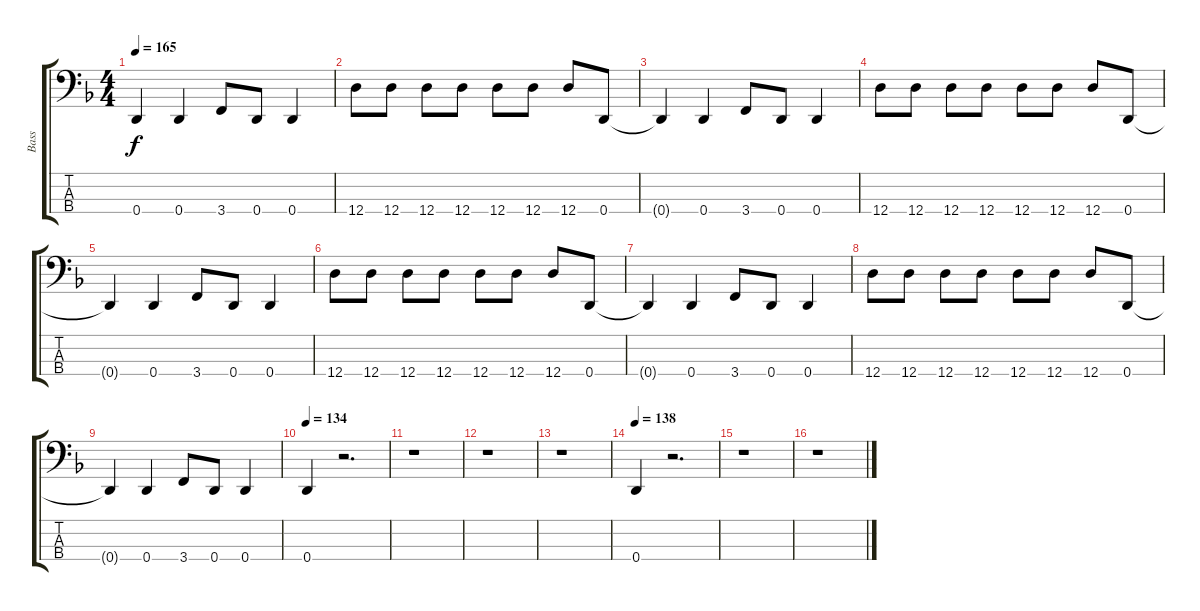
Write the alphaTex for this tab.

\track ("Bass" "Bass") {instrument electricbassfinger}
\staff {score tabs}
\tuning (G2 D2 A1 D1) {hide}
\ts (4 4)
\tempo 165
\clef f4
\ks f
0.4{t}.4{dy f} 0.4.4 3.4.8 0.4.8 0.4.4 |
12.4.8 12.4.8 12.4.8 12.4.8 12.4.8 12.4.8 12.4.8 0.4.8 |
0.4{t}.4 0.4.4 3.4.8 0.4.8 0.4.4 |
12.4.8 12.4.8 12.4.8 12.4.8 12.4.8 12.4.8 12.4.8 0.4.8 |
0.4{t}.4 0.4.4 3.4.8 0.4.8 0.4.4 |
12.4.8 12.4.8 12.4.8 12.4.8 12.4.8 12.4.8 12.4.8 0.4.8 |
0.4{t}.4 0.4.4 3.4.8 0.4.8 0.4.4 |
12.4.8 12.4.8 12.4.8 12.4.8 12.4.8 12.4.8 12.4.8 0.4.8 |
0.4{t}.4 0.4.4 3.4.8 0.4.8 0.4.4 |
\tempo 134
0.4.4 r.2{d} |
r.1 |
r.1 |
r.1 |
\tempo 138
0.4.4 r.2{d} |
r.1 |
r.1
